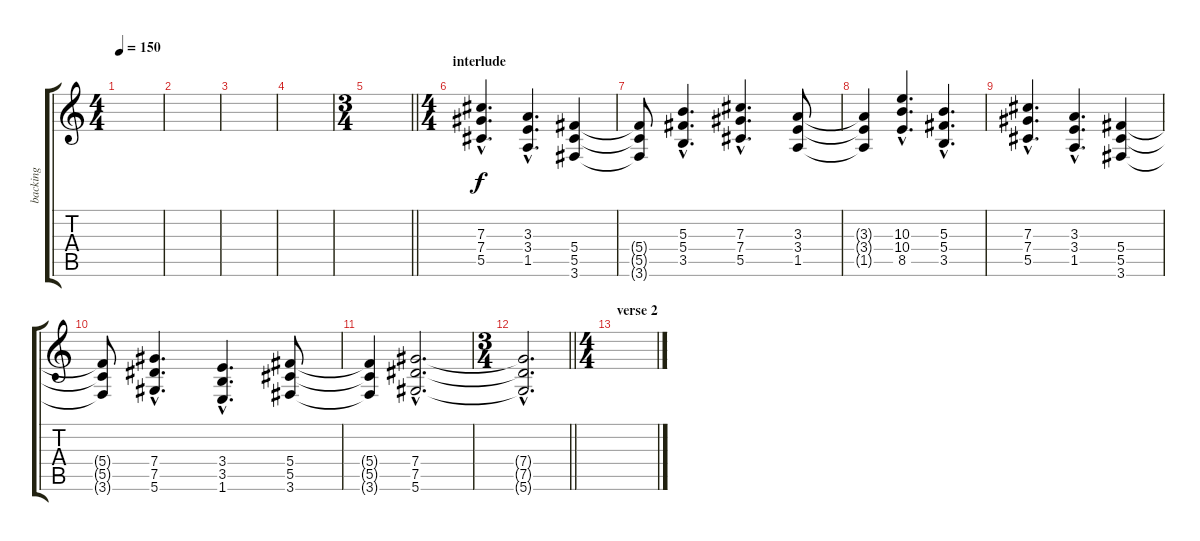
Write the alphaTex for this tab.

\track ("backing" "backing") {instrument distortionguitar}
\staff {score tabs}
\tuning (Eb4 Bb3 Gb3 Db3 Ab2 Eb2) {hide}
\ts (4 4)
\tempo 150
\clef g2
\ks c
|
|
|
|
\ts (3 4)
\barLineRight lightlight
|
\ts (4 4)
\section ("" "interlude")
(7.3{hac} 7.4{hac} 5.5{hac}).4{d} (3.3{hac} 3.4{hac} 1.5{hac}).4{d} (5.4 5.5 3.6).4 |
(5.4{t} 5.5{t} 3.6{t}).8 (5.3{hac} 5.4{hac} 3.5{hac}).4{d} (7.3{hac} 7.4{hac} 5.5{hac}).4{d} (3.3 3.4 1.5).8 |
(3.3{t} 3.4{t} 1.5{t}).4 (10.3{hac} 10.4{hac} 8.5{hac}).4{d} (5.3{hac} 5.4{hac} 3.5{hac}).4{d} |
(7.3{hac} 7.4{hac} 5.5{hac}).4{d} (3.3{hac} 3.4{hac} 1.5{hac}).4{d} (5.4 5.5 3.6).4 |
(5.4{t} 5.5{t} 3.6{t}).8 (7.4{hac} 7.5{hac} 5.6{hac}).4{d} (3.4{hac} 3.5{hac} 1.6{hac}).4{d} (5.4 5.5 3.6).8 |
(5.4{t} 5.5{t} 3.6{t}).4 (7.4{hac} 7.5{hac} 5.6{hac}).2{d} |
\ts (3 4)
\barLineRight lightlight
(7.4{hac t} 7.5{hac t} 5.6{hac t}).2{d} |
\ts (4 4)
\section ("" "verse 2")
